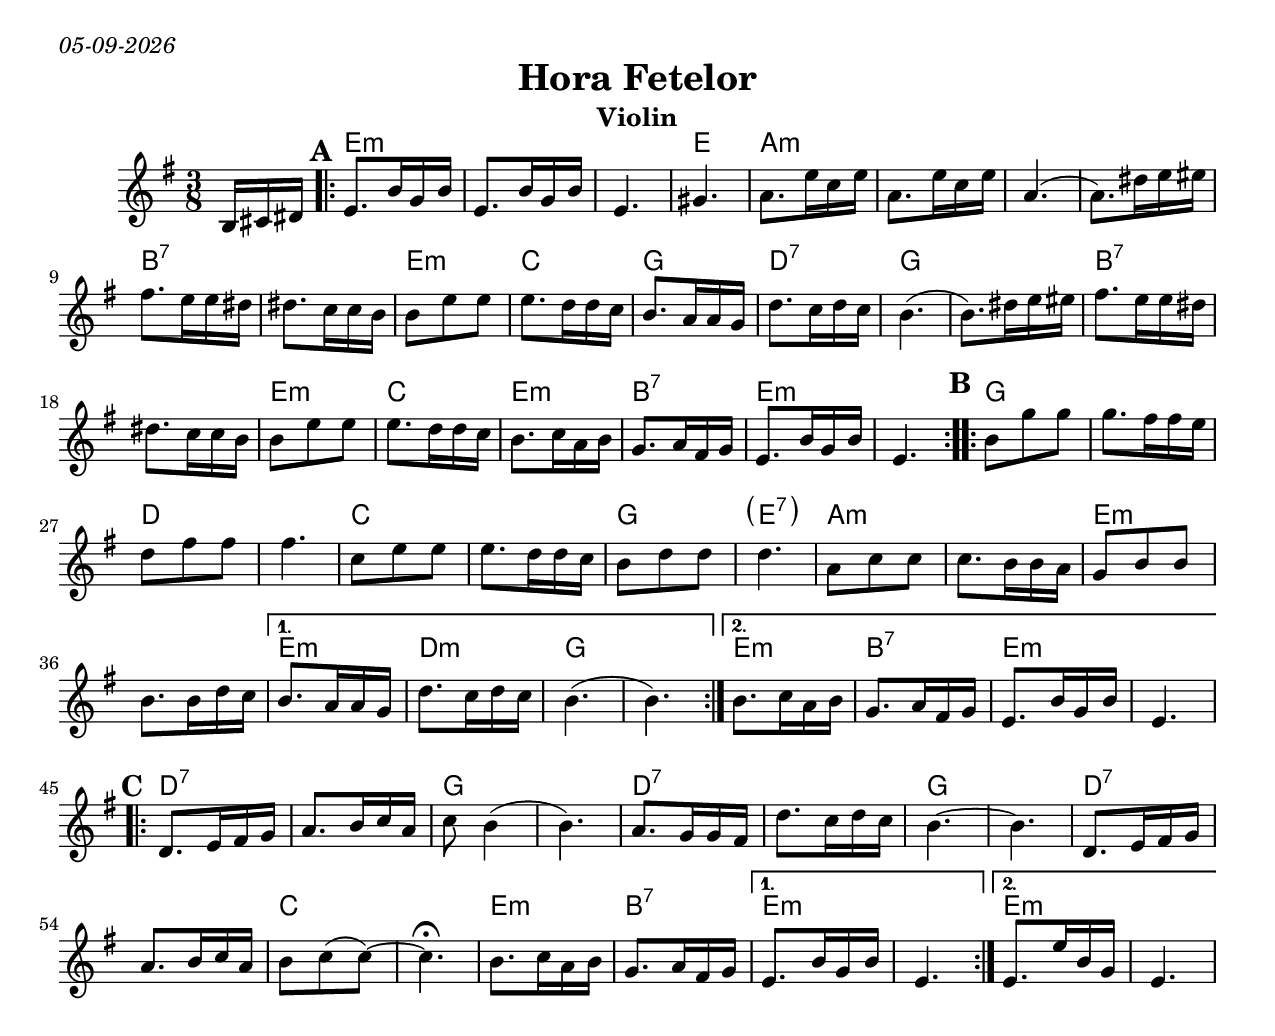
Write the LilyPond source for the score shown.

\version "2.18.0"
\include "english.ly"
\paper{
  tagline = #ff
  print-all-headers = ##t
  #(set-paper-size "letter")
}
date = #(strftime "%d-%m-%Y" (localtime (current-time)))

\markup{ \italic{ \date }  }

%\markup{ Got something to say? }

global = {
  \clef treble
  \key e \minor
  \time 3/8
  \set Score.markFormatter = #format-mark-box-alphabet
}

%#################################### Melody ########################
%melody =  \transpose c d \relative c' {  %transpose for clarinet
melody = \relative c' {
  \global
  \partial 16*3 b16 cs ds   %lead in notes

  \repeat volta 2{
   \mark \default
   e8. b'16 g b e,8. b'16 g b
   e,4. gs
   a8. e'16 c e a,8. e'16 c e|
   a,4. (a8.)ds16e es

   fs8. e16 e ds ds8. c16 c b
   b8 e e e8. d16 d c
   b8. a16 a g d'8. c16 d c
   b4.(b8.) ds16 e es
   fs8. e16 e ds ds8. c16 c b

    b8 e e e8. d16 d c
    b8. c16 a b g8. a16 fs g
    e8. b'16 g b e,4.

  }


  \repeat volta 2{
   \mark \default
   b'8 g' g g8. fs16 fs e
   d8 fs fs fs4.
   c8 e e e8. d16 d c
   b8 d d d4.

   a8 c c c8. b16 b a
   g8 b b b8. b16 d c

  }
   \alternative {
     {b8. a16 a g d'8. c16 d c
     b4.(b4.)}
     {b8. c16 a b g8. a16 fs g
     e8. b'16 g b e,4. }
   }
   \break
     \repeat volta 2{
   \mark \default
   d8. e16 fs g a8. b16 c a
   c8 b4(b4.)
   a8. g16 g fs d'8. c16 d c|
   b4.~|
   b4.

   d,8. e16 fs g a8. b16 c a|
   b8 c(c8 )~|
   c4. \fermata |
   b8. c16 a b g8. a16 fs g|

     }
  \alternative{
  {e8. b'16 g b e,4.}
  {e8. e'16 b g e4.}
  }

}
%################################# Lyrics #####################
%\addlyrics{ \set stanza = #"1. " }
%################################# Chords #######################
harmonies = \chordmode {
  s16*3
  e8*9:m e8*3
  a4*6:m
  b4*3:7
  e8*3:m c8*3
  g8*3 d8*3:7
  g8*6
  b8*6:7
  e8*3:m c8*3
  e8*3:m b8*3:7
  e8*6:m
  %b
  g8*6
  d8*6
  c8*6:
  g8*3   %d7
  \parenthesize e8*3:7
  a8*6:m
  e8*6:m
  e8*3:m d8*3:m
  g8*6
  e8*3:m b8*3:7
  e8*6:m
  %c
  d8*6:7
  g8*6
  d8*6:7
  g8*6
  d8*6:7
  c8*6
  e8*3:m
  b8*3:7
  e8*6:m
  e8*6:m

}


\score {
  <<
    \new ChordNames {
      \set chordChanges = ##f
      \harmonies
    }
    \new Staff   \melody
  >>
  \header{
    title= "Hora Fetelor"
    %composer="Sergei Lunkevitch"
    %composer= ""
    instrument = "Violin"
    arranger= ""
  }
  \layout{indent = 1.0\cm}
  \midi {
    \tempo 4 = 120

    % \midi { }
  }
}
%{
% more verses:
\markup{}
\markup {
  \fill-line {
    \hspace #0.1 % distance from left margin
    \column {
      \line { "1."
	\column {
	  ""
	}
      }
      \hspace #0.2 % vertical distance between verses
      \line { "2."
	\column {
	 ""
	}
      }
    }
    \hspace #0.1  % horiz. distance between columns
    \column {
      \line { "3."
	\column {
	  ""
	}
      }
      \hspace #0.2 % distance between verses
      \line { "4."
	\column {
	 ""
	}
      }
    }
    \hspace #0.1 % distance to right margin
  }
}

%}
